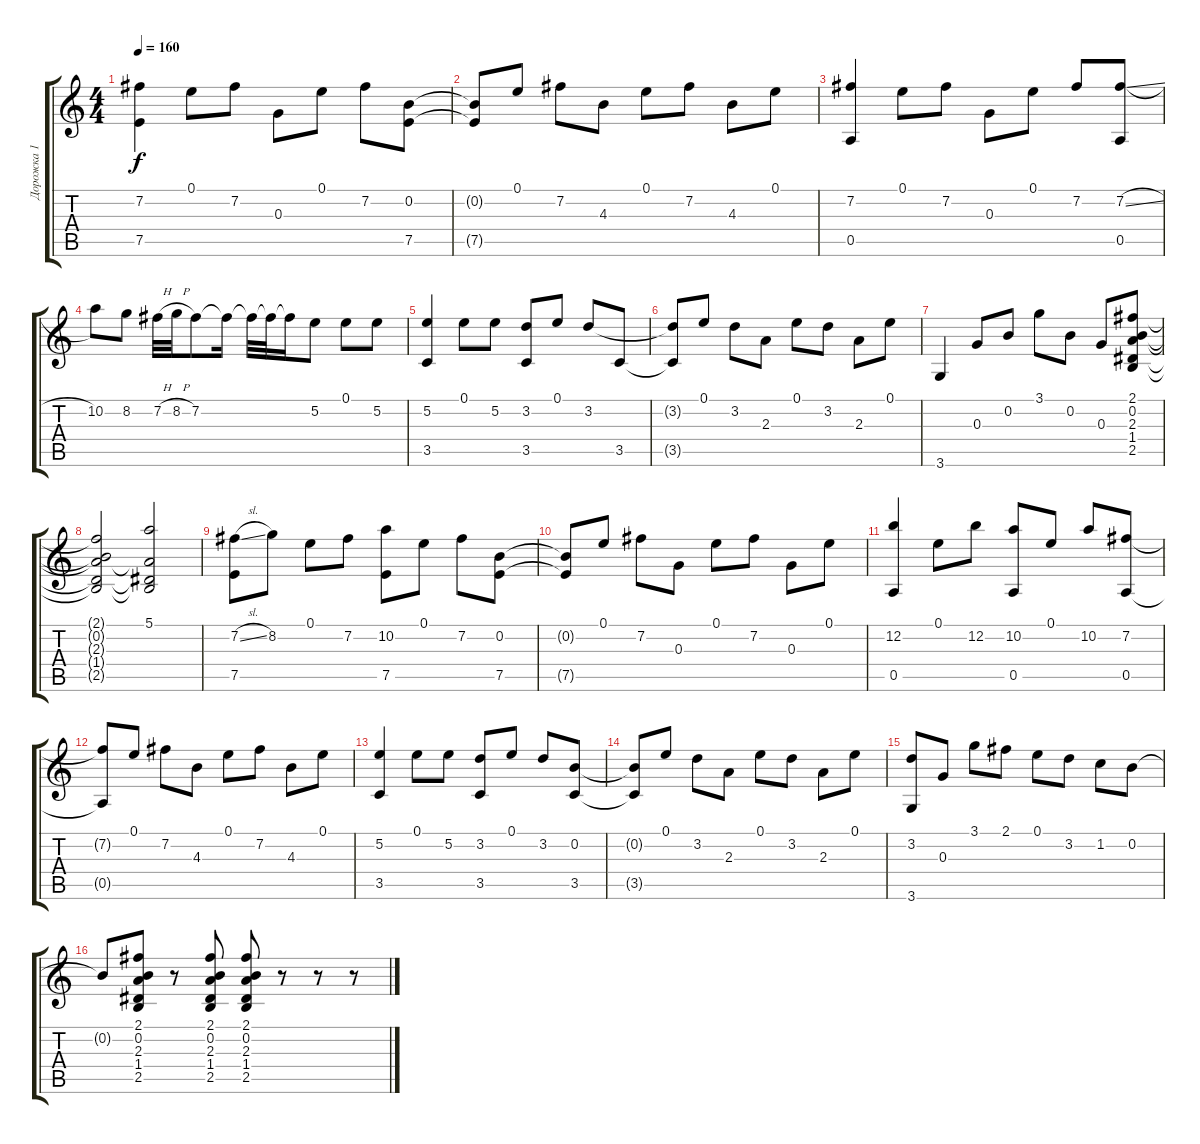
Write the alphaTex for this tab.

\track ("Дорожка 1" "Дорожка 1") {instrument acousticguitarnylon}
\staff {score tabs}
\tuning (E4 B3 G3 D3 A2 E2) {hide}
\ts (4 4)
\tempo 160
\clef g2
\ks c
(7.2 7.5).4{dy f} 0.1.8 7.2.8 0.3.8 0.1.8 7.2.8 (0.2 7.5).8 |
(0.2{t} 7.5{t}).8 0.1.8 7.2.8 4.3.8 0.1.8 7.2.8 4.3.8 0.1.8 |
(7.2 0.5).4 0.1.8 7.2.8 0.3.8 0.1.8 7.2.8 (7.2{sl} 0.5).8 |
10.2.8 8.2.8 7.2{h}.32 8.2{h}.32 7.2.8 7.2{t}.16 7.2{t}.32 7.2{t}.32 7.2{t}.16 5.2.8 0.1.8 5.2.8 |
(5.2 3.5).4 0.1.8 5.2.8 (3.2 3.5).8 0.1.8 3.2.8 3.5.8 |
(3.2{t} 3.5{t}).8 0.1.8 3.2.8 2.3.8 0.1.8 3.2.8 2.3.8 0.1.8 |
3.6.4 0.3.8 0.2.8 3.1.8 0.2.8 0.3.8 (2.1 0.2 2.3 1.4 2.5).8 |
(2.1{t} 0.2{t} 2.3{t} 1.4{t} 2.5{t}).2 (5.1 2.3{t} 1.4{t} 2.5{t}).2 |
(7.2{sl} 7.5).8 8.2.8 0.1.8 7.2.8 (10.2 7.5).8 0.1.8 7.2.8 (0.2 7.5).8 |
(0.2{t} 7.5{t}).8 0.1.8 7.2.8 0.3.8 0.1.8 7.2.8 0.3.8 0.1.8 |
(12.2 0.5).4 0.1.8 12.2.8 (10.2 0.5).8 0.1.8 10.2.8 (7.2 0.5).8 |
(7.2{t} 0.5{t}).8 0.1.8 7.2.8 4.3.8 0.1.8 7.2.8 4.3.8 0.1.8 |
(5.2 3.5).4 0.1.8 5.2.8 (3.2 3.5).8 0.1.8 3.2.8 (0.2 3.5).8 |
(0.2{t} 3.5{t}).8 0.1.8 3.2.8 2.3.8 0.1.8 3.2.8 2.3.8 0.1.8 |
(3.2 3.6).8 0.3.8 3.1.8 2.1.8 0.1.8 3.2.8 1.2.8 0.2.8 |
0.2{t}.8 (2.1 0.2 2.3 1.4 2.5).8 r.8 (2.1 0.2 2.3 1.4 2.5).8 (2.1 0.2 2.3 1.4 2.5).8 r.8 r.8 r.8
